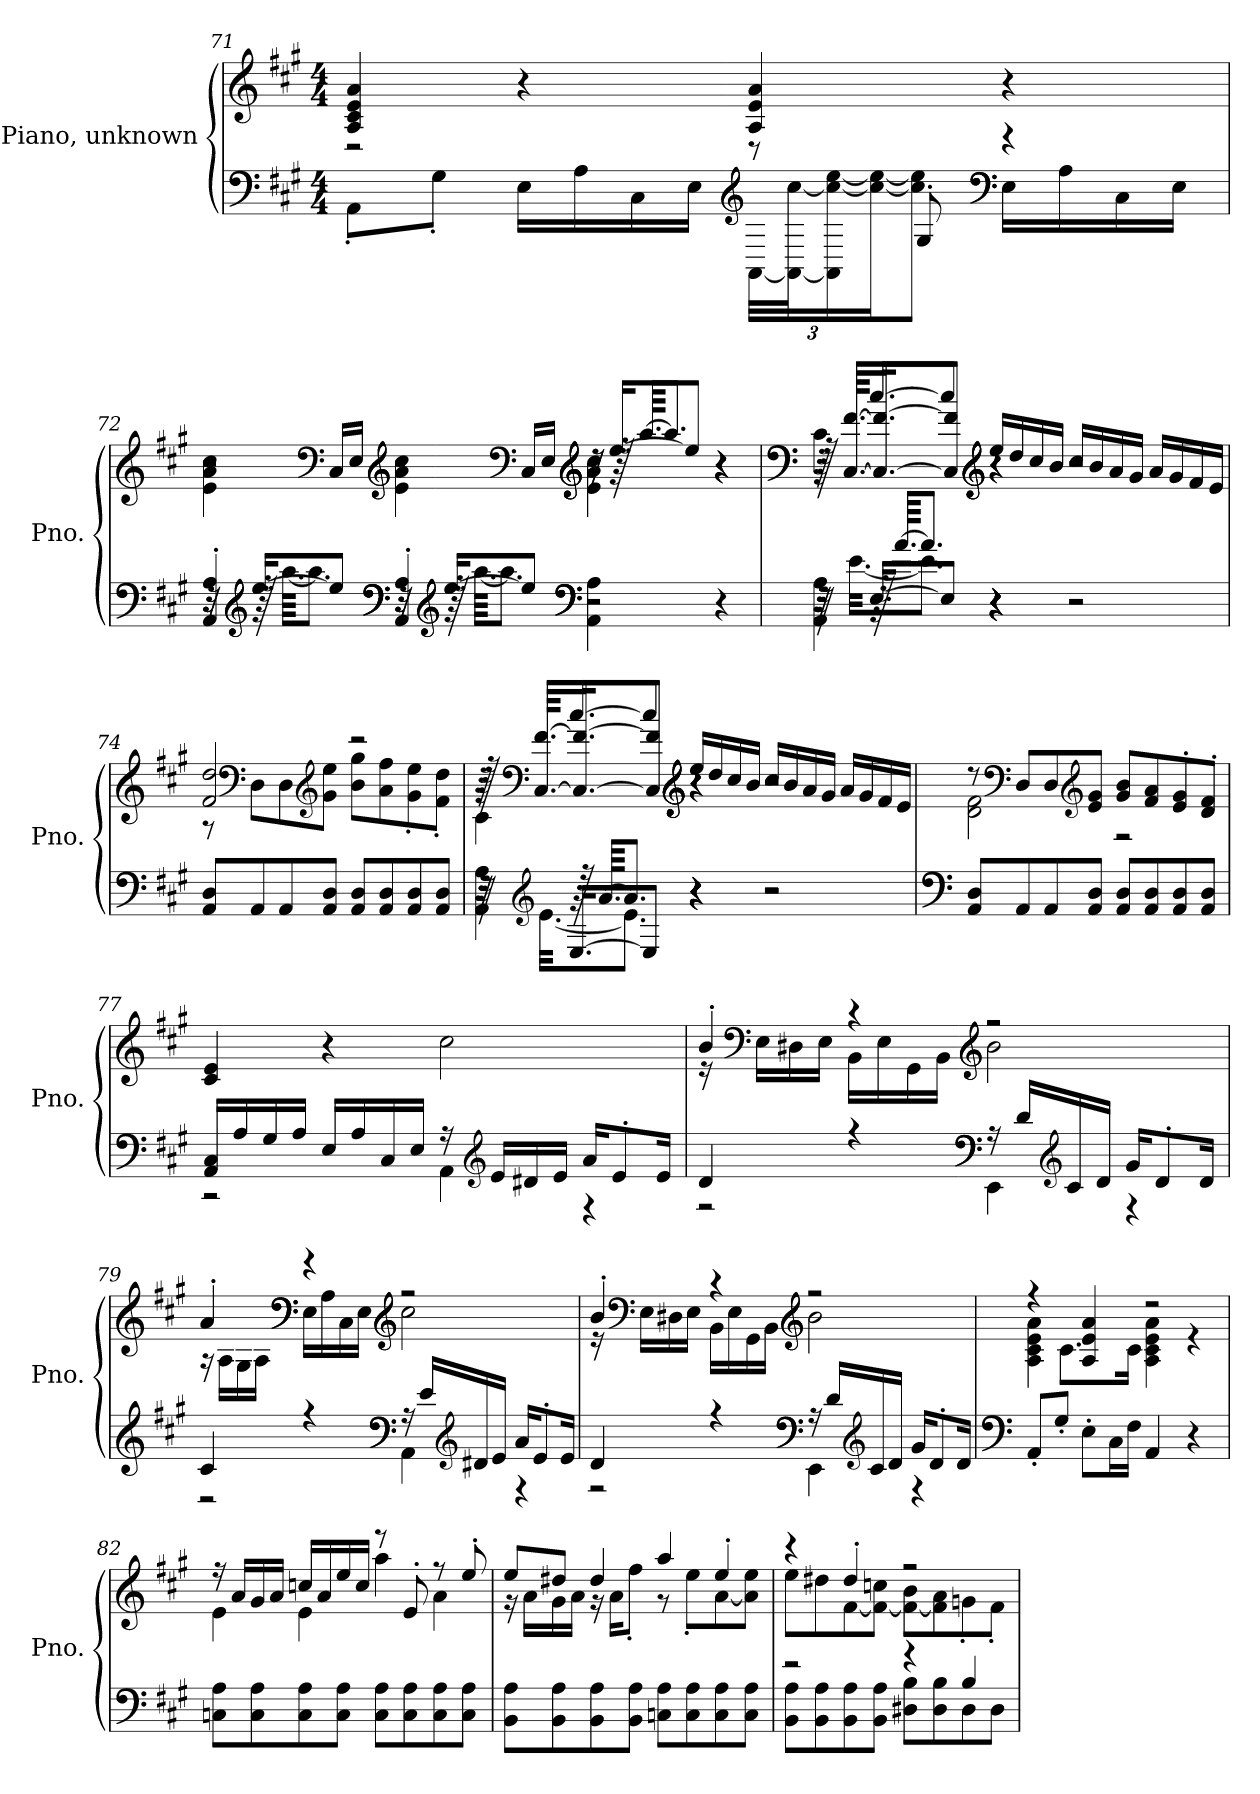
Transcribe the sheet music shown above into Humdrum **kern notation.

**kern	**kern
*part1	*part1
*staff2	*staff1
*I"Piano, unknown	*
*I'Pno.	*
!!LO:LB:g=z
*clefF4	*clefG2
*k[f#c#g#]	*k[f#c#g#]
*M4/4	*M4/4
=71	=71
*^	*
2r	8AA'\L	4A/ 4c#/ 4e/ 4a/
.	8G#'\J	.
.	16E\LL	4r
.	16A\	.
.	16C#\	.
.	16E\JJ	.
*clefG2	*	*
*	*Xbrackettup	*
8r	[48AA\LLL	4A/ 4e/ 4a/
.	48AA\_ [48cc#\J	.
.	24AA\] 24cc#\_ [24ee\	.
.	24cc#\_ 24ee\_J	.
8G#'/	8cc#\] 8ee\]J	.
*clefF4	*	*
4r	16E\LL	4r
.	16A\	.
.	16C#\	.
.	16E\JJ	.
!!LO:LB:g=z
=72	=72	=72
*	*^	*^
*	*	*	*	*^
32r	32r	4AA/' 4A/'	2r	4e\ 4a\ 4cc#\	8r
*clefG2	*	*	*	*	*
[16.ee/KL	128r	.	.	.	.
.	[64.aa\KKKL	.	.	.	.
.	8.aa\J]	.	.	.	.
*	*	*	*clefF4	*	*
8ee/J]	.	.	.	.	16C#/LL
.	.	.	.	.	16E/JJ
*clefF4	*	*	*clefG2	*	*
32r	32r	4AA/' 4A/'	.	4e\ 4a\ 4cc#\	8r
*clefG2	*	*	*	*	*
[16.ee/KL	128r	.	.	.	.
.	[64.aa\KKKL	.	.	.	.
.	8.aa\J]	.	.	.	.
*	*	*	*clefF4	*	*
8ee/J]	.	.	.	.	16C#/LL
.	.	.	.	.	16E/JJ
*clefF4	*	*	*clefG2	*	*
2r	4AA\ 4A\	2r	32r	4e\ 4a\ 4cc#\	32r
.	.	.	[16.ee/KL	.	128r
.	.	.	.	.	[64.aa/KKKL
.	.	.	.	.	8.aa/J]
.	.	.	8ee/J]	.	.
.	4r	.	4r	4r	4r
*v	*v	*v	*	*	*
!!LO:LB:g=z	!!	!!
=73	=73	=73	=73
*	*clefF4	*	*
*^	*	*	*
*	*^	*	*	*
*	*	*^	*	*	*
32r	64r	32r	4AA\ 4A\	32r	4c#\	128r
.	.	.	.	.	.	[64.C#/ [64.f#/KKLL
.	[32.e\KKL	.	.	.	.	.
128r	.	[16.E/KL	.	[16.cc#/KL	.	16.C#/_ 16.f#/_J
[64.a/KKKL	.	.	.	.	.	.
8.a/J]	8.e\J]	.	.	.	.	.
.	.	8E/J]	.	8cc#/J]	.	8C#/] 8f#/]J
*	*	*	*	*clefG2	*	*
4r	4r	4r	4r	16ee/LL	4r	4r
.	.	.	.	16dd/	.	.
.	.	.	.	16cc#/	.	.
.	.	.	.	16b/JJ	.	.
2r	2r	2r	2r	16cc#/LL	2r	2r
.	.	.	.	16b/	.	.
.	.	.	.	16a/	.	.
.	.	.	.	16g#/JJ	.	.
.	.	.	.	16a/LL	.	.
.	.	.	.	16g#/	.	.
.	.	.	.	16f#/	.	.
.	.	.	.	16e/JJ	.	.
*v	*v	*v	*v	*	*	*
*	*	*v	*v
=74	=74	=74
8AA/ 8D/L	2f#/ 2dd/	8r
*	*clefF4	*
8AA/	.	8D\L
8AA/	.	8D\
*	*clefG2	*
8AA/ 8D/J	.	8g#\ 8ee\J
8AA/ 8D/L	2r	8b\ 8gg#\L
8AA/ 8D/	.	8a\ 8ff#\
8AA/ 8D/	.	8g#\' 8ee\'
8AA/ 8D/J	.	8f#\' 8dd\'J
!!LO:LB:g=z
=75	=75	=75
*^	*	*^
*	*^	*	*	*
*	*	*^	*	*	*
32r	64r	32r	4AA\ 4A\	32r	4c#\	128r
*	*	*	*	*clefF4	*	*
.	.	.	.	.	.	[64.C#/ [64.f#/KKLL
*clefG2	*	*	*	*	*	*
.	[32.e\KKL	.	.	.	.	.
128r	.	[16.E/KL	.	[16.cc#/KL	.	16.C#/_ 16.f#/_J
[64.a/KKKL	.	.	.	.	.	.
8.a/J]	8.e\J]	.	.	.	.	.
.	.	8E/J]	.	8cc#/J]	.	8C#/] 8f#/]J
*	*	*	*	*clefG2	*	*
4r	4r	4r	4r	16ee/LL	4r	4r
.	.	.	.	16dd/	.	.
.	.	.	.	16cc#/	.	.
.	.	.	.	16b/JJ	.	.
2r	2r	2r	2r	16cc#/LL	2r	2r
.	.	.	.	16b/	.	.
.	.	.	.	16a/	.	.
.	.	.	.	16g#/JJ	.	.
.	.	.	.	16a/LL	.	.
.	.	.	.	16g#/	.	.
.	.	.	.	16f#/	.	.
.	.	.	.	16e/JJ	.	.
*v	*v	*v	*v	*	*	*
*	*v	*v	*v
=76	=76
*clefF4	*
*	*^
8AA/ 8D/L	8r	2d\ 2f#\
*	*clefF4	*
8AA/	8D/L	.
8AA/	8D/	.
*	*clefG2	*
8AA/ 8D/J	8e/ 8g#/J	.
8AA/ 8D/L	8g#/ 8b/L	2r
8AA/ 8D/	8f#/ 8a/	.
8AA/ 8D/	8e/' 8g#/'	.
8AA/ 8D/J	8d/' 8f#/'J	.
*	*v	*v
!!LO:LB:g=z
=77	=77
*^	*
16AA/ 16C#/LL	2r	4c#/ 4e/
16A/	.	.
16G#/	.	.
16A/JJ	.	.
16E/LL	.	4r
16A/	.	.
16C#/	.	.
16E/JJ	.	.
16r	4AA\	2cc#\
*clefG2	*	*
16e/LL	.	.
16d#X/	.	.
16e/JJ	.	.
16a/KL	4r	.
8e'/	.	.
16e/Jk	.	.
=78	=78	=78
*	*	*^
4d/	2r	4b'/	16r
*	*	*clefF4	*
.	.	.	16E\LL
.	.	.	16D#X\
.	.	.	16E\JJ
4r	.	4r	16BB\LL
.	.	.	16E\
.	.	.	16GG#\
.	.	.	16BB\JJ
*clefF4	*	*clefG2	*
16r	4EE\	2r	2b\
16d/LL	.	.	.
*clefG2	*	*	*
16c#/	.	.	.
16d/JJ	.	.	.
16g#/KL	4r	.	.
8d'/	.	.	.
16d/Jk	.	.	.
!!LO:PB:g=z	!!
=79	=79	=79	=79
4c#/	2r	4a'/	16r
.	.	.	16A\LL
.	.	.	16G#\
.	.	.	16A\JJ
*	*	*clefF4	*
4r	.	4r	16E\LL
.	.	.	16A\
.	.	.	16C#\
.	.	.	16E\JJ
*clefF4	*	*clefG2	*
16r	4AA\	2r	2cc#\
16e/LL	.	.	.
*clefG2	*	*	*
16d#X/	.	.	.
16e/JJ	.	.	.
16a/KL	4r	.	.
8e'/	.	.	.
16e/Jk	.	.	.
=80	=80	=80	=80
4d/	2r	4b'/	16r
*	*	*clefF4	*
.	.	.	16E\LL
.	.	.	16D#X\
.	.	.	16E\JJ
4r	.	4r	16BB\LL
.	.	.	16E\
.	.	.	16GG#\
.	.	.	16BB\JJ
*clefF4	*	*clefG2	*
16r	4EE\	2r	2b\
16d/LL	.	.	.
*clefG2	*	*	*
16c#/	.	.	.
16d/JJ	.	.	.
16g#/KL	4r	.	.
8d'/	.	.	.
16d/Jk	.	.	.
*v	*v	*	*
!!LO:LB:g=z	!!
=81	=81	=81
*clefF4	*	*
8AA'/L	4r	4A\ 4c#\ 4e\ 4a\
8G#'/J	.	.
8E'\L	4A/ 4e/ 4a/	8.c#\L
16C#\L	.	.
16F#\JJ	.	16c#\Jk
4AA/	2r	4A\ 4c#\ 4e\ 4a\
4r	.	4r
=82	=82	=82
8Cn\ 8A\L	16r	4e\
.	16a/LL	.
8C\ 8A\	16g#/	.
.	16a/JJ	.
8C\ 8A\	16ccn/LL	4e\
.	16a/	.
8C\ 8A\J	16ee/	.
.	16cc/JJ	.
8C\ 8A\L	8r	4aa\
8C\ 8A\	8e'/	.
8C\ 8A\	8r	4a\
8C\ 8A\J	8ee'/	.
=83	=83	=83
8BB\ 8A\L	8ee/L	16r
.	.	16a\LL
8BB\ 8A\	8dd#X/J	16g#\
.	.	16a\JJ
8BB\ 8A\	4dd#/	16r
.	.	16a\KL
8BB\ 8A\J	.	8ff#'\J
8Cn\ 8A\L	4aa/	8r
8C\ 8A\	.	8ee'\L
8C\ 8A\	4ee'/	[8a\
8C\ 8A\J	.	8a\] 8ee\J
!!LO:LB:g=z	!!
=84	=84	=84
*^	*	*
2r	8BB\ 8A\L	4r	8ee\L
.	8BB\ 8A\	.	8dd#X\
.	8BB\ 8A\	4dd#'/	[8f#\
.	8BB\ 8A\J	.	8f#\_ 8ccn\J
4r	8D#X\ 8B\L	2r	8f#\_ 8b\L
.	8D#\ 8B\	.	8f#\] 8a\
4B/	8D#\	.	8gn'\
.	8D#\J	.	8f#'\J
*v	*v	*	*
*	*v	*v
=	=
*-	*-
